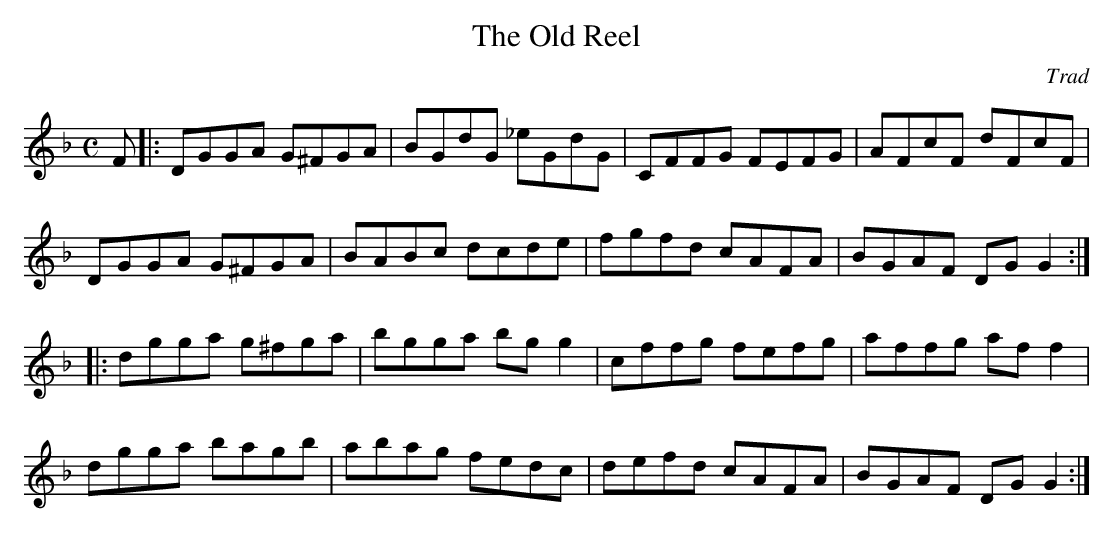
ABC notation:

X:1
T:The Old Reel
C:Trad
M:C
K:GDor
L:1/8
F |: DGGA G^FGA | BGdG _eGdG | CFFG FEFG |AFcF dFcF |
 DGGA G^FGA | BABc dcde | fgfd cAFA | BGAF DG G2 :|
|: dgga g^fga | bgga bg g2 | cffg fefg | affg af f2 |
 dgga bagb | abag fedc | defd cAFA | BGAF DG G2 :|
